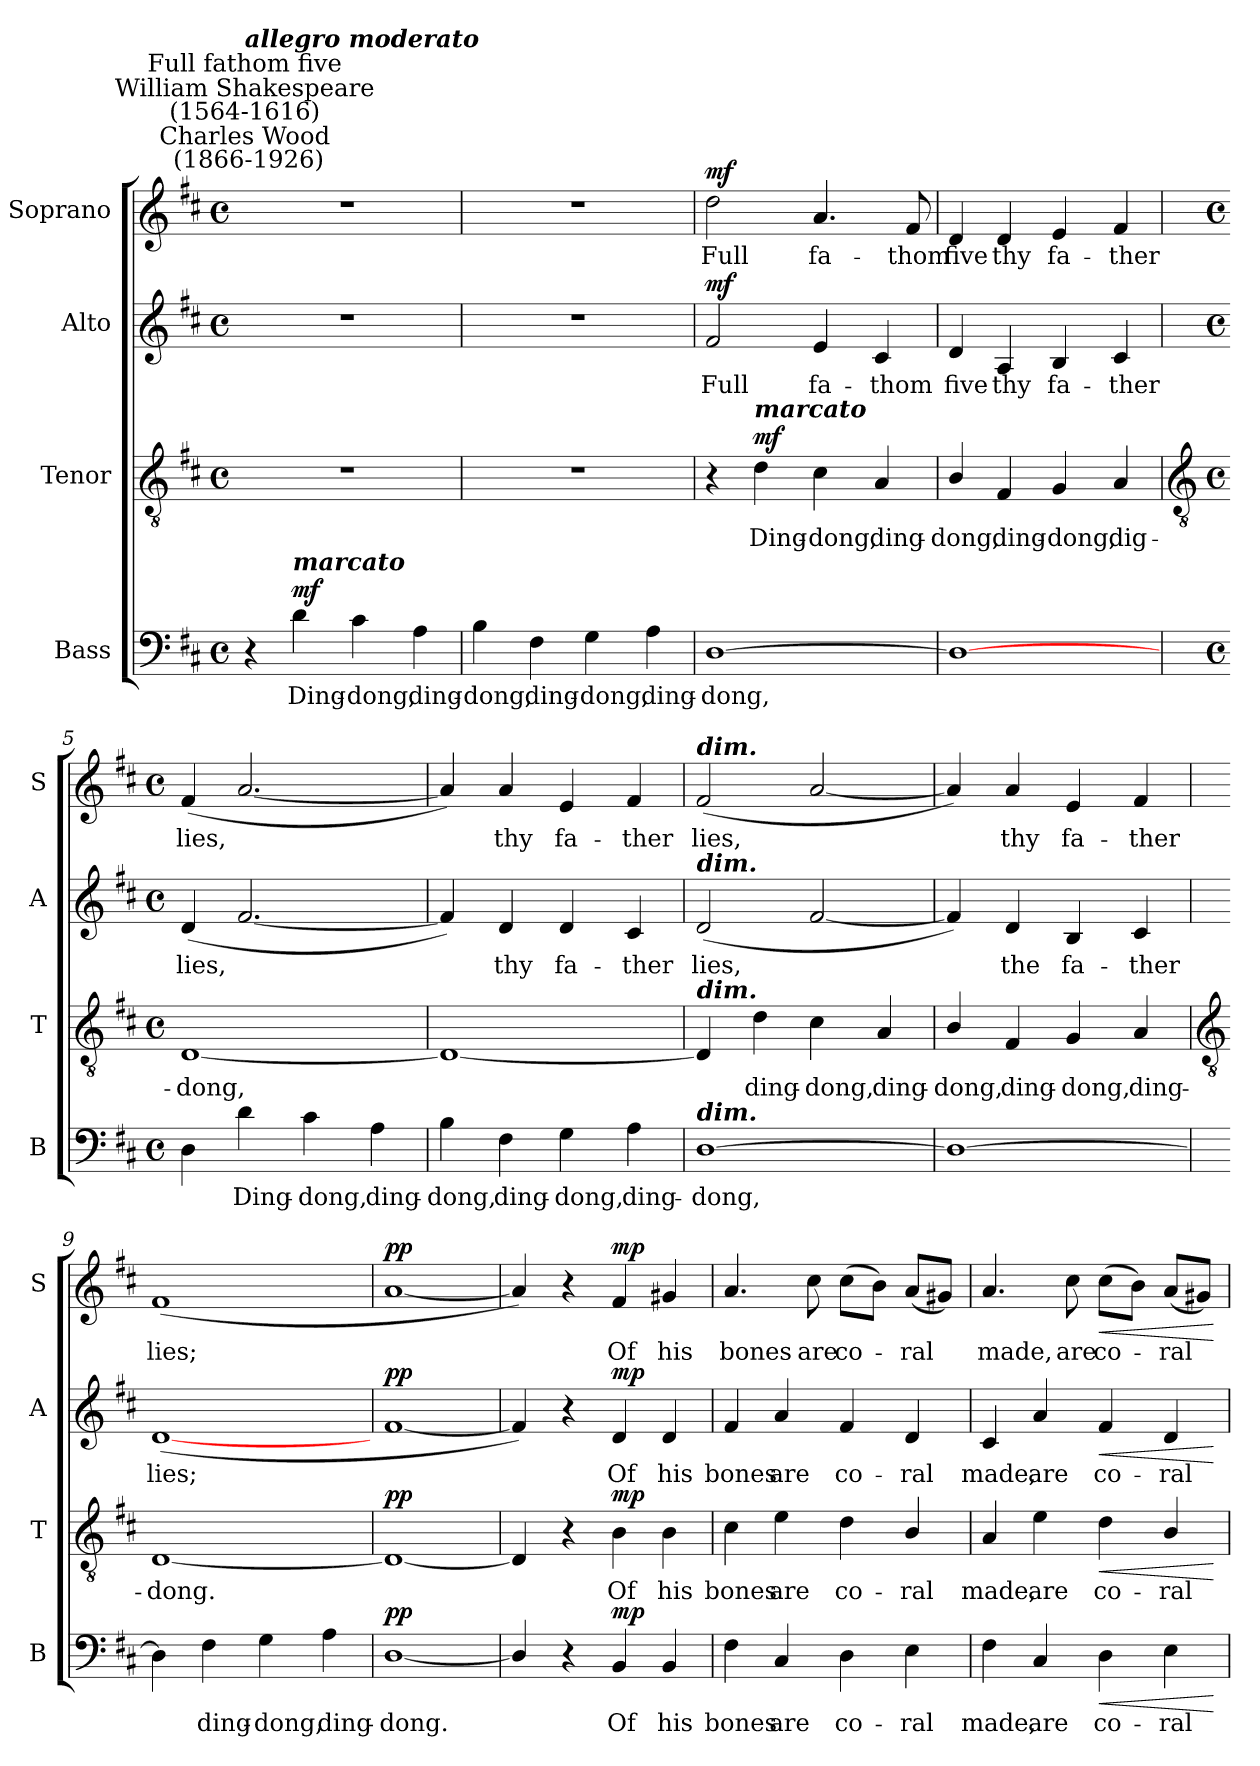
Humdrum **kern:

**kern	**text	**dynam	**kern	**text	**dynam	**kern	**text	**dynam	**kern	**text	**dynam
*part4	*part4	*part4	*part3	*part3	*part3	*part2	*part2	*part2	*part1	*part1	*part1
*staff4	*staff4	*staff4	*staff3	*staff3	*staff3	*staff2	*staff2	*staff2	*staff1	*staff1	*staff1
*I"Bass	*	*	*I"Tenor	*	*	*I"Alto	*	*	*I"Soprano	*	*
*I'B	*	*	*I'T	*	*	*I'A	*	*	*I'S	*	*
*clefF4	*	*	*clefGv2	*	*	*clefG2	*	*	*clefG2	*	*
*k[f#c#]	*	*	*k[f#c#]	*	*	*k[f#c#]	*	*	*k[f#c#]	*	*
*D:	*	*	*D:	*	*	*D:	*	*	*D:	*	*
*M4/4	*	*	*M4/4	*	*	*M4/4	*	*	*M4/4	*	*
*met(c)	*	*	*met(c)	*	*	*met(c)	*	*	*met(c)	*	*
=1	=1	=1	=1	=1	=1	=1	=1	=1	=1	=1	=1
!	!	!	!	!	!	!	!	!	!LO:TX:a:cj:t=Charles Wood\n (1866-1926)	!	!
!	!	!	!	!	!	!	!	!	!LO:TX:a:cj:t=William Shakespeare\n(1564-1616)	!	!
!	!	!	!	!	!	!	!	!	!LO:TX:a:cj:t=Full fathom five	!	!
!	!	!	!	!	!	!	!	!	!LO:TX:a:Bi:t=allegro moderato	!	!
4r	.	.	1r	.	.	1r	.	.	1r	.	.
!LO:TX:a:Bi:t=marcato	!	!	!	!	!	!	!	!	!	!	!
!	!LO:LY:b	!LO:DY:b	!	!	!	!	!	!	!	!	!
4d	Ding-	mf	.	.	.	.	.	.	.	.	.
!	!LO:LY:b	!	!	!	!	!	!	!	!	!	!
4c#	-dong,	.	.	.	.	.	.	.	.	.	.
!	!LO:LY:b	!	!	!	!	!	!	!	!	!	!
4A	ding-	.	.	.	.	.	.	.	.	.	.
=2	=2	=2	=2	=2	=2	=2	=2	=2	=2	=2	=2
!	!LO:LY:b	!	!	!	!	!	!	!	!	!	!
4B	-dong,	.	1r	.	.	1r	.	.	1r	.	.
!	!LO:LY:b	!	!	!	!	!	!	!	!	!	!
4F#	ding-	.	.	.	.	.	.	.	.	.	.
!	!LO:LY:b	!	!	!	!	!	!	!	!	!	!
4G	-dong,	.	.	.	.	.	.	.	.	.	.
!	!LO:LY:b	!	!	!	!	!	!	!	!	!	!
4A	ding-	.	.	.	.	.	.	.	.	.	.
=3	=3	=3	=3	=3	=3	=3	=3	=3	=3	=3	=3
!	!LO:LY:b	!	!	!	!	!	!LO:LY:b	!LO:DY:b	!	!LO:LY:b	!LO:DY:b
[1D	-dong,	.	4r	.	.	2f#	Full	mf	2dd	Full	mf
!	!	!	!LO:TX:a:Bi:t=marcato	!	!	!	!	!	!	!	!
!	!	!	!	!LO:LY:b	!LO:DY:b	!	!	!	!	!	!
.	.	.	4d	Ding-	mf	.	.	.	.	.	.
!	!	!	!	!LO:LY:b	!	!	!LO:LY:b	!	!	!LO:LY:b	!
.	.	.	4c#	-dong,	.	4e	fa-	.	4.a	fa-	.
!	!	!	!	!LO:LY:b	!	!	!LO:LY:b	!	!	!	!
.	.	.	4A	ding-	.	4c#	-thom	.	.	.	.
!	!	!	!	!	!	!	!	!	!	!LO:LY:b	!
.	.	.	.	.	.	.	.	.	8f#	-thom	.
=4	=4	=4	=4	=4	=4	=4	=4	=4	=4	=4	=4
!	!	!	!	!LO:LY:b	!	!	!LO:LY:b	!	!	!LO:LY:b	!
1D_	.	.	4B/	-dong,	.	4d	five	.	4d	five	.
!	!	!	!	!LO:LY:b	!	!	!LO:LY:b	!	!	!LO:LY:b	!
.	.	.	4F#	ding-	.	4A	thy	.	4d	thy	.
!	!	!	!	!LO:LY:b	!	!	!LO:LY:b	!	!	!LO:LY:b	!
.	.	.	4G	-dong,	.	4B	fa-	.	4e	fa-	.
!	!	!	!	!LO:LY:b	!	!	!LO:LY:b	!	!	!LO:LY:b	!
.	.	.	4A	dig-	.	4c#	-ther	.	4f#	-ther	.
!!LO:LB:g=z
=5	=5	=5	=5	=5	=5	=5	=5	=5	=5	=5	=5
*	*	*	*clefGv2	*	*	*	*	*	*	*	*
*M4/4	*	*	*M4/4	*	*	*M4/4	*	*	*M4/4	*	*
*met(c)	*	*	*met(c)	*	*	*met(c)	*	*	*met(c)	*	*
!	!	!	!	!LO:LY:b	!	!	!LO:LY:b	!	!	!LO:LY:b	!
4D	.	.	[1D	-dong,	.	(<4d	lies,	.	(<4f#	lies,	.
!	!LO:LY:b	!	!	!	!	!	!	!	!	!	!
4d	Ding-	.	.	.	.	[2.f#	.	.	[2.a	.	.
!	!LO:LY:b	!	!	!	!	!	!	!	!	!	!
4c#	-dong,	.	.	.	.	.	.	.	.	.	.
!	!LO:LY:b	!	!	!	!	!	!	!	!	!	!
4A	ding-	.	.	.	.	.	.	.	.	.	.
=6	=6	=6	=6	=6	=6	=6	=6	=6	=6	=6	=6
!	!LO:LY:b	!	!	!	!	!	!	!	!	!	!
4B	-dong,	.	1D_	.	.	4f#])	.	.	4a])	.	.
!	!LO:LY:b	!	!	!	!	!	!LO:LY:b	!	!	!LO:LY:b	!
4F#	ding-	.	.	.	.	4d	thy	.	4a	thy	.
!	!LO:LY:b	!	!	!	!	!	!LO:LY:b	!	!	!LO:LY:b	!
4G	-dong,	.	.	.	.	4d	fa-	.	4e	fa-	.
!	!LO:LY:b	!	!	!	!	!	!LO:LY:b	!	!	!LO:LY:b	!
4A	ding-	.	.	.	.	4c#	-ther	.	4f#	-ther	.
=7	=7	=7	=7	=7	=7	=7	=7	=7	=7	=7	=7
!	!	!	!	!	!	!	!	!	!LO:TX:a:Bi:t=dim.	!	!
!	!	!	!	!	!	!LO:TX:a:Bi:t=dim.	!	!	!	!	!
!	!	!	!LO:TX:a:Bi:t=dim.	!	!	!	!	!	!	!	!
!LO:TX:a:Bi:t=dim.	!	!	!	!	!	!	!	!	!	!	!
!	!LO:LY:b	!	!	!	!	!	!LO:LY:b	!	!	!LO:LY:b	!
[1D	-dong,	.	4D]	.	.	(<2d	lies,	.	(<2f#	lies,	.
!	!	!	!	!LO:LY:b	!	!	!	!	!	!	!
.	.	.	4d	ding-	.	.	.	.	.	.	.
!	!	!	!	!LO:LY:b	!	!	!	!	!	!	!
.	.	.	4c#	-dong,	.	[2f#	.	.	[2a	.	.
!	!	!	!	!LO:LY:b	!	!	!	!	!	!	!
.	.	.	4A	ding-	.	.	.	.	.	.	.
=8	=8	=8	=8	=8	=8	=8	=8	=8	=8	=8	=8
!	!	!	!	!LO:LY:b	!	!	!	!	!	!	!
1D_	.	.	4B/	-dong,	.	4f#])	.	.	4a])	.	.
!	!	!	!	!LO:LY:b	!	!	!LO:LY:b	!	!	!LO:LY:b	!
.	.	.	4F#	ding-	.	4d	the	.	4a	thy	.
!	!	!	!	!LO:LY:b	!	!	!LO:LY:b	!	!	!LO:LY:b	!
.	.	.	4G	-dong,	.	4B	fa-	.	4e	fa-	.
!	!	!	!	!LO:LY:b	!	!	!LO:LY:b	!	!	!LO:LY:b	!
.	.	.	4A	ding-	.	4c#	-ther	.	4f#	-ther	.
!!LO:LB:g=z
=9	=9	=9	=9	=9	=9	=9	=9	=9	=9	=9	=9
*	*	*	*clefGv2	*	*	*	*	*	*	*	*
!	!	!	!	!LO:LY:b	!	!	!LO:LY:b	!	!	!LO:LY:b	!
4D]	.	.	[1D	-dong.	.	(<[1d	lies;	.	(<1f#	lies;	.
!	!LO:LY:b	!	!	!	!	!	!	!	!	!	!
4F#	ding-	.	.	.	.	.	.	.	.	.	.
!	!LO:LY:b	!	!	!	!	!	!	!	!	!	!
4G	-dong,	.	.	.	.	.	.	.	.	.	.
!	!LO:LY:b	!	!	!	!	!	!	!	!	!	!
4A	ding-	.	.	.	.	.	.	.	.	.	.
=10	=10	=10	=10	=10	=10	=10	=10	=10	=10	=10	=10
!	!LO:LY:b	!LO:DY:b	!	!	!LO:DY:b	!	!	!LO:DY:b	!	!	!LO:DY:b
[1D/	-dong.	pp	1D_	.	pp	[1f#	.	pp	[1a	.	pp
=11	=11	=11	=11	=11	=11	=11	=11	=11	=11	=11	=11
4D/]	.	.	4D]	.	.	4f#])	.	.	4a])	.	.
4r	.	.	4r	.	.	4r	.	.	4r	.	.
!	!LO:LY:b	!LO:DY:b	!	!LO:LY:b	!LO:DY:b	!	!LO:LY:b	!LO:DY:b	!	!LO:LY:b	!LO:DY:b
4BB	Of	mp	4B	Of	mp	4d	Of	mp	4f#	Of	mp
!	!LO:LY:b	!	!	!LO:LY:b	!	!	!LO:LY:b	!	!	!LO:LY:b	!
4BB	his	.	4B	his	.	4d	his	.	4g#X	his	.
=12	=12	=12	=12	=12	=12	=12	=12	=12	=12	=12	=12
!	!LO:LY:b	!	!	!LO:LY:b	!	!	!LO:LY:b	!	!	!LO:LY:b	!
4F#	bones	.	4c#	bones	.	4f#	bones	.	4.a	bones	.
!	!LO:LY:b	!	!	!LO:LY:b	!	!	!LO:LY:b	!	!	!	!
4C#	are	.	4e	are	.	4a	are	.	.	.	.
!	!	!	!	!	!	!	!	!	!	!LO:LY:b	!
.	.	.	.	.	.	.	.	.	8cc#	are	.
!	!LO:LY:b	!	!	!LO:LY:b	!	!	!LO:LY:b	!	!	!LO:LY:b	!
4D	co-	.	4d	co-	.	4f#	co-	.	(>8cc#L	co-	.
.	.	.	.	.	.	.	.	.	8bJ)	.	.
!	!LO:LY:b	!	!	!LO:LY:b	!	!	!LO:LY:b	!	!	!LO:LY:b	!
4E	-ral	.	4B/	-ral	.	4d	-ral	.	(<8aL	ral	.
.	.	.	.	.	.	.	.	.	8g#XJ)	.	.
=13	=13	=13	=13	=13	=13	=13	=13	=13	=13	=13	=13
!	!LO:LY:b	!	!	!LO:LY:b	!	!	!LO:LY:b	!	!	!LO:LY:b	!
4F#	made,	.	4A	made,	.	4c#	made,	.	4.a	made,	.
!	!LO:LY:b	!	!	!LO:LY:b	!	!	!LO:LY:b	!	!	!	!
4C#	are	.	4e	are	.	4a	are	.	.	.	.
!	!	!	!	!	!	!	!	!	!	!LO:LY:b	!
.	.	.	.	.	.	.	.	.	8cc#	are	.
!	!LO:LY:b	!LO:HP:b	!	!LO:LY:b	!LO:HP:b	!	!LO:LY:b	!LO:HP:b	!	!LO:LY:b	!LO:HP:b
4D	co-	<	4d	co-	<	4f#	co-	<	(>8cc#L	co-	<
.	.	.	.	.	.	.	.	.	8bJ)	.	.
!	!LO:LY:b	!	!	!LO:LY:b	!	!	!LO:LY:b	!	!	!LO:LY:b	!
4E	-ral	.	4B/	-ral	.	4d	-ral	.	(<8aL	ral	.
.	.	.	.	.	.	.	.	.	8g#XJ)	.	.
.	.	[	.	.	[	.	.	[	.	.	[
=	=	=	=	=	=	=	=	=	=	=	=
*-	*-	*-	*-	*-	*-	*-	*-	*-	*-	*-	*-
